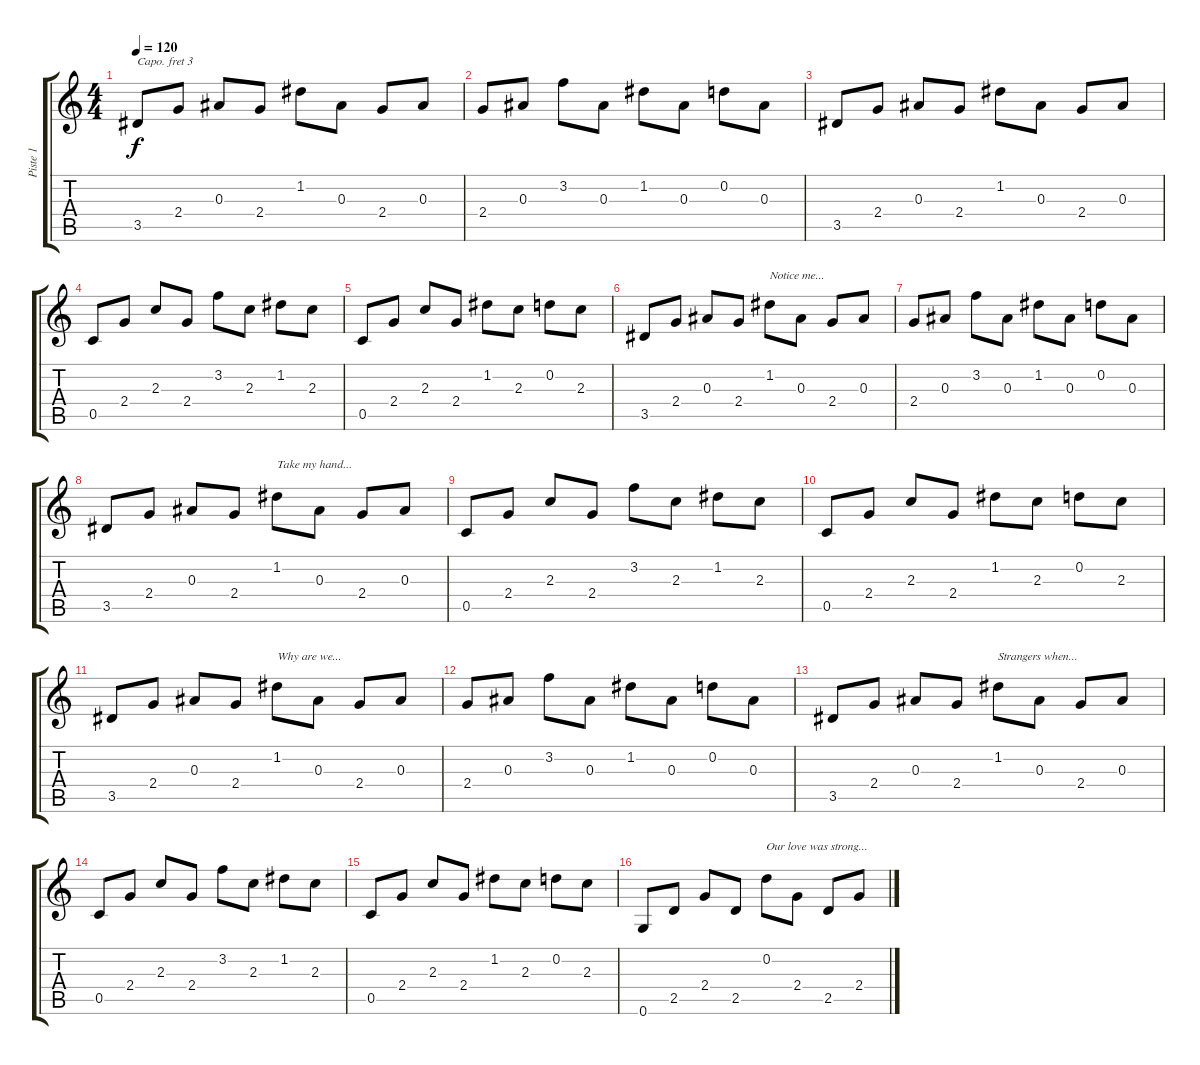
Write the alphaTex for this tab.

\track ("Piste 1" "Piste 1") {instrument acousticguitarnylon}
\staff {score tabs}
\capo 3
\tuning (E4 B3 G3 D3 A2 E2) {hide}
\ts (4 4)
\tempo 120
\clef g2
\ks c
3.5.8{dy f instrument acousticguitarnylon} 2.4.8 0.3.8 2.4.8 1.2.8 0.3.8 2.4.8 0.3.8 |
2.4.8 0.3.8 3.2.8 0.3.8 1.2.8 0.3.8 0.2.8 0.3.8 |
3.5.8 2.4.8 0.3.8 2.4.8 1.2.8 0.3.8 2.4.8 0.3.8 |
0.5.8 2.4.8 2.3.8 2.4.8 3.2.8 2.3.8 1.2.8 2.3.8 |
0.5.8 2.4.8 2.3.8 2.4.8 1.2.8 2.3.8 0.2.8 2.3.8 |
3.5.8 2.4.8 0.3.8 2.4.8 1.2.8{txt "Notice me..."} 0.3.8 2.4.8 0.3.8 |
2.4.8 0.3.8 3.2.8 0.3.8 1.2.8 0.3.8 0.2.8 0.3.8 |
3.5.8 2.4.8 0.3.8 2.4.8 1.2.8{txt "Take my hand..."} 0.3.8 2.4.8 0.3.8 |
0.5.8 2.4.8 2.3.8 2.4.8 3.2.8 2.3.8 1.2.8 2.3.8 |
0.5.8 2.4.8 2.3.8 2.4.8 1.2.8 2.3.8 0.2.8 2.3.8 |
3.5.8 2.4.8 0.3.8 2.4.8 1.2.8{txt "Why are we..."} 0.3.8 2.4.8 0.3.8 |
2.4.8 0.3.8 3.2.8 0.3.8 1.2.8 0.3.8 0.2.8 0.3.8 |
3.5.8 2.4.8 0.3.8 2.4.8 1.2.8{txt "Strangers when..."} 0.3.8 2.4.8 0.3.8 |
0.5.8 2.4.8 2.3.8 2.4.8 3.2.8 2.3.8 1.2.8 2.3.8 |
0.5.8 2.4.8 2.3.8 2.4.8 1.2.8 2.3.8 0.2.8 2.3.8 |
0.6.8 2.5.8 2.4.8 2.5.8 0.2.8{txt "Our love was strong..."} 2.4.8 2.5.8 2.4.8
